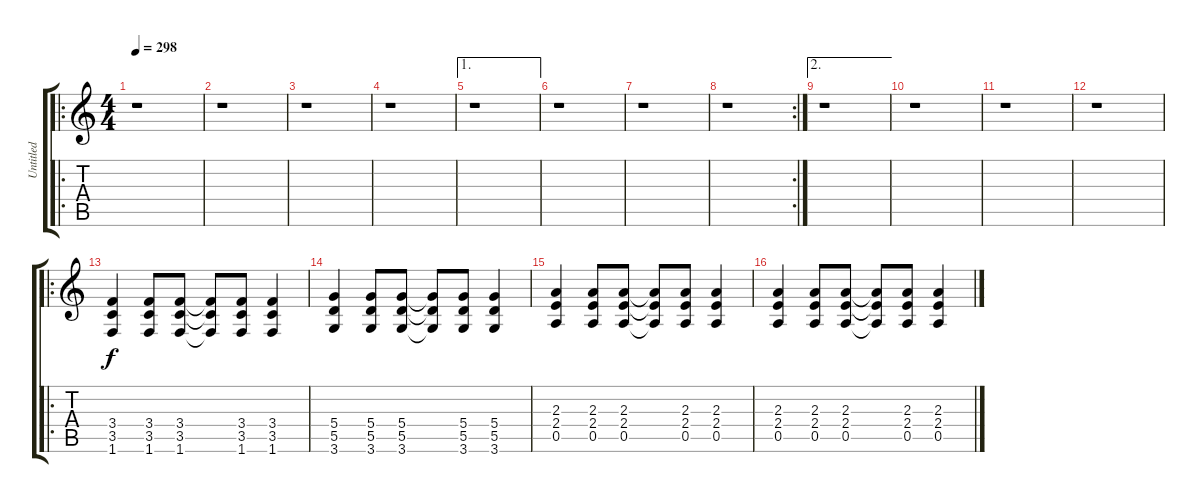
\track ("Untitled" "Untitled") {instrument distortionguitar}
\staff {score tabs}
\tuning (E4 B3 G3 D3 A2 E2) {hide}
\ro
\ts (4 4)
\tempo 298
\clef g2
\ks c
r.1{dy f} |
r.1 |
r.1 |
r.1 |
\ae 1
r.1 |
r.1 |
r.1 |
\rc 2
r.1 |
\ae 2
r.1 |
r.1 |
r.1 |
r.1 |
\ro
(3.4 3.5 1.6).4 (3.4 3.5 1.6).8 (3.4 3.5 1.6).8 (3.4{t} 3.5{t} 1.6{t}).8 (3.4 3.5 1.6).8 (3.4 3.5 1.6).4 |
(5.4 5.5 3.6).4 (5.4 5.5 3.6).8 (5.4 5.5 3.6).8 (5.4{t} 5.5{t} 3.6{t}).8 (5.4 5.5 3.6).8 (5.4 5.5 3.6).4 |
(2.3 2.4 0.5).4 (2.3 2.4 0.5).8 (2.3 2.4 0.5).8 (2.3{t} 2.4{t} 0.5{t}).8 (2.3 2.4 0.5).8 (2.3 2.4 0.5).4 |
(2.3 2.4 0.5).4 (2.3 2.4 0.5).8 (2.3 2.4 0.5).8 (2.3{t} 2.4{t} 0.5{t}).8 (2.3 2.4 0.5).8 (2.3 2.4 0.5).4
